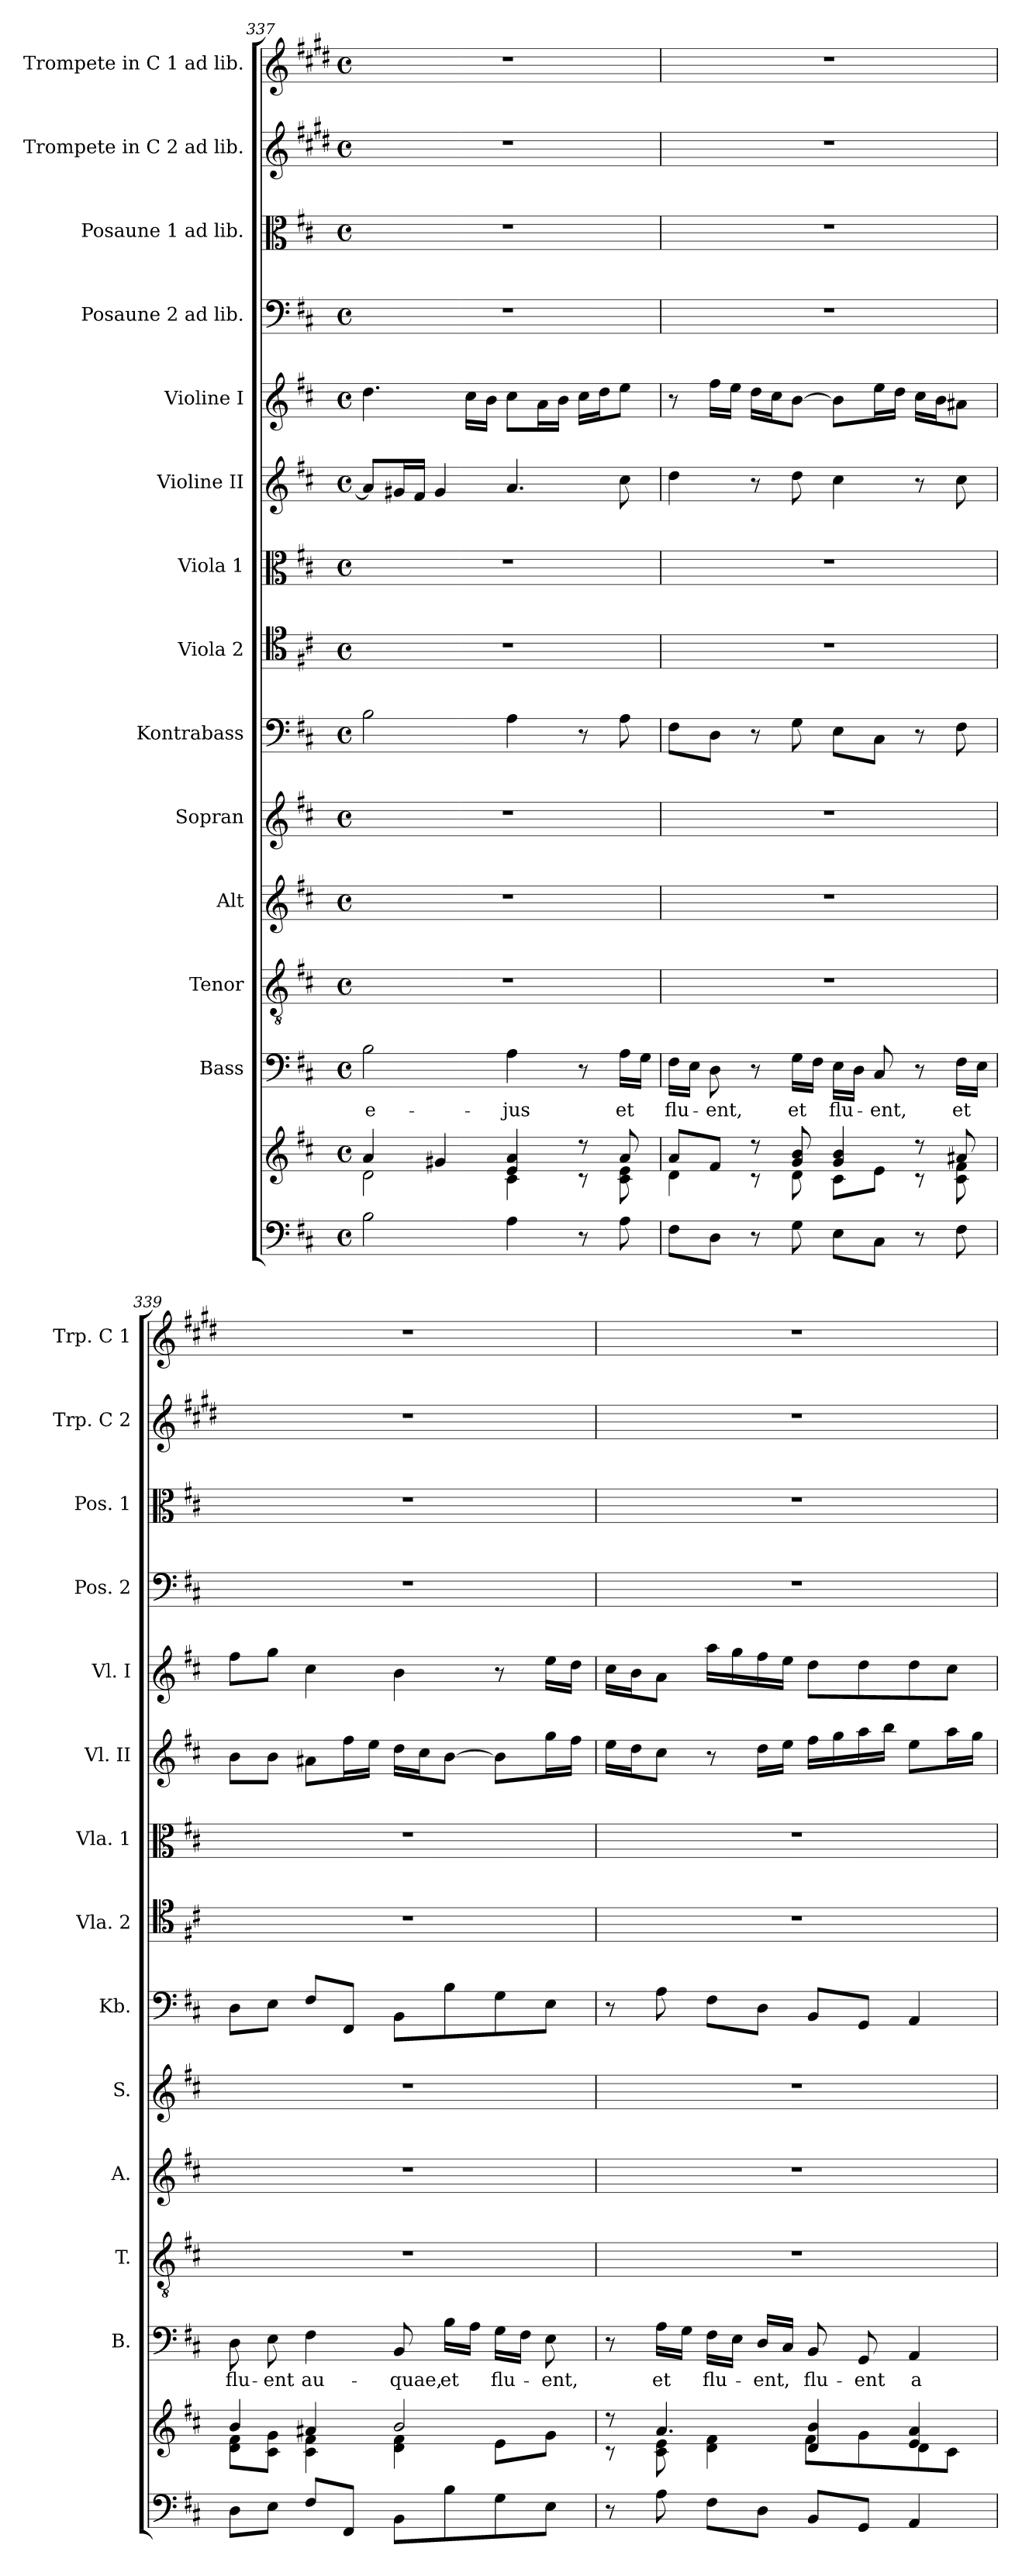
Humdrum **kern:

**kern	**kern	**kern	**text	**kern	**kern	**kern	**kern	**kern	**kern	**kern	**kern	**kern	**kern	**kern	**kern
*part14	*part14	*part13	*part13	*part12	*part11	*part10	*part9	*part8	*part7	*part6	*part5	*part4	*part3	*part2	*part1
*staff15	*staff14	*staff13	*staff13	*staff12	*staff11	*staff10	*staff9	*staff8	*staff7	*staff6	*staff5	*staff4	*staff3	*staff2	*staff1
*	*	*I"Bass	*	*I"Tenor	*I"Alt	*I"Sopran	*I"Kontrabass	*I"Viola 2	*I"Viola 1	*I"Violine II	*I"Violine I	*I"Posaune 2 ad lib.	*I"Posaune 1 ad lib.	*I"Trompete in C 2 ad lib.	*I"Trompete in C 1 ad lib.
*	*	*I'B.	*	*I'T.	*I'A.	*I'S.	*I'Kb.	*I'Vla. 2	*I'Vla. 1	*I'Vl. II	*I'Vl. I	*I'Pos. 2	*I'Pos. 1	*I'Trp. C 2	*I'Trp. C 1
*clefF4	*clefG2	*clefF4	*	*clefGv2	*clefG2	*clefG2	*clefF4	*clefC4	*clefC3	*clefG2	*clefG2	*clefF4	*clefC3	*clefG2	*clefG2
*	*	*	*	*	*	*	*ITrd7c12	*	*	*	*	*	*	*ITrd1c2	*ITrd1c2
*k[f#c#]	*k[f#c#]	*k[f#c#]	*	*k[f#c#]	*k[f#c#]	*k[f#c#]	*k[f#c#]	*k[f#c#]	*k[f#c#]	*k[f#c#]	*k[f#c#]	*k[f#c#]	*k[f#c#]	*k[f#c#]	*k[f#c#]
*D:	*D:	*D:	*	*D:	*D:	*D:	*D:	*D:	*D:	*D:	*D:	*D:	*D:	*D:	*D:
*M4/4	*M4/4	*M4/4	*	*M4/4	*M4/4	*M4/4	*M4/4	*M4/4	*M4/4	*M4/4	*M4/4	*M4/4	*M4/4	*M4/4	*M4/4
*met(c)	*met(c)	*met(c)	*	*met(c)	*met(c)	*met(c)	*met(c)	*met(c)	*met(c)	*met(c)	*met(c)	*met(c)	*met(c)	*met(c)	*met(c)
=337	=337	=337	=337	=337	=337	=337	=337	=337	=337	=337	=337	=337	=337	=337	=337
*	*^	*	*	*	*	*	*	*	*	*	*	*	*	*	*
!	!	!	!	!LO:LY:b	!	!	!	!	!	!	!	!	!	!	!	!
2B\	4a/	2d\	2B\	e-	1r	1r	1r	2BB\	1r	1r	8a/L]	4.dd\	1r	1r	1r	1r
.	.	.	.	.	.	.	.	.	.	.	16g#X/L	.	.	.	.	.
.	.	.	.	.	.	.	.	.	.	.	16f#/JJ	.	.	.	.	.
.	4g#X/	.	.	.	.	.	.	.	.	.	4g#/	.	.	.	.	.
.	.	.	.	.	.	.	.	.	.	.	.	16cc#\LL	.	.	.	.
.	.	.	.	.	.	.	.	.	.	.	.	16b\JJ	.	.	.	.
!	!	!	!	!LO:LY:b	!	!	!	!	!	!	!	!	!	!	!	!
4A\	4e/ 4a/	4c#\	4A\	-jus	.	.	.	4AA\	.	.	4.a/	8cc#\L	.	.	.	.
.	.	.	.	.	.	.	.	.	.	.	.	16a\L	.	.	.	.
.	.	.	.	.	.	.	.	.	.	.	.	16b\JJ	.	.	.	.
8r	8r	8r	8r	.	.	.	.	8r	.	.	.	16cc#\LL	.	.	.	.
.	.	.	.	.	.	.	.	.	.	.	.	16dd\J	.	.	.	.
!	!	!	!	!LO:LY:b	!	!	!	!	!	!	!	!	!	!	!	!
8A\	8a/	8c#\ 8e\	16A\LL	et	.	.	.	8AA\	.	.	8cc#\	8ee\J	.	.	.	.
.	.	.	16G\JJ	.	.	.	.	.	.	.	.	.	.	.	.	.
=338	=338	=338	=338	=338	=338	=338	=338	=338	=338	=338	=338	=338	=338	=338	=338	=338
!	!	!	!	!LO:LY:b	!	!	!	!	!	!	!	!	!	!	!	!
8F#\L	8a/L	4d\	16F#\LL	flu-	1r	1r	1r	8FF#\L	1r	1r	4dd\	8r	1r	1r	1r	1r
.	.	.	16E\JJ	.	.	.	.	.	.	.	.	.	.	.	.	.
!	!	!	!	!LO:LY:b	!	!	!	!	!	!	!	!	!	!	!	!
8D\J	8f#/J	.	8D\	-ent,	.	.	.	8DD\J	.	.	.	16ff#\LL	.	.	.	.
.	.	.	.	.	.	.	.	.	.	.	.	16ee\JJ	.	.	.	.
8r	8r	8r	8r	.	.	.	.	8r	.	.	8r	16dd\LL	.	.	.	.
.	.	.	.	.	.	.	.	.	.	.	.	16cc#\J	.	.	.	.
!	!	!	!	!LO:LY:b	!	!	!	!	!	!	!	!	!	!	!	!
8G\	8g/ 8b/	8d\	16G\LL	et	.	.	.	8GG\	.	.	8dd\	[8b\J	.	.	.	.
.	.	.	16F#\JJ	.	.	.	.	.	.	.	.	.	.	.	.	.
!	!	!	!	!LO:LY:b	!	!	!	!	!	!	!	!	!	!	!	!
8E\L	4g/ 4b/	8c#\L	16E\LL	flu-	.	.	.	8EE\L	.	.	4cc#\	8b\L]	.	.	.	.
.	.	.	16D\JJ	.	.	.	.	.	.	.	.	.	.	.	.	.
!	!	!	!	!LO:LY:b	!	!	!	!	!	!	!	!	!	!	!	!
8C#\J	.	8e\J	8C#/	-ent,	.	.	.	8CC#\J	.	.	.	16ee\L	.	.	.	.
.	.	.	.	.	.	.	.	.	.	.	.	16dd\JJ	.	.	.	.
8r	8r	8r	8r	.	.	.	.	8r	.	.	8r	16cc#\LL	.	.	.	.
.	.	.	.	.	.	.	.	.	.	.	.	16b\J	.	.	.	.
!	!	!	!	!LO:LY:b	!	!	!	!	!	!	!	!	!	!	!	!
8F#\	8a#X/	8c#\ 8f#\	16F#\LL	et	.	.	.	8FF#\	.	.	8cc#\	8a#X\J	.	.	.	.
.	.	.	16E\JJ	.	.	.	.	.	.	.	.	.	.	.	.	.
=339	=339	=339	=339	=339	=339	=339	=339	=339	=339	=339	=339	=339	=339	=339	=339	=339
!	!	!	!	!LO:LY:b	!	!	!	!	!	!	!	!	!	!	!	!
8D\L	4b/	8d\ 8f#\L	8D\	flu-	1r	1r	1r	8DD\L	1r	1r	8b\L	8ff#\L	1r	1r	1r	1r
!	!	!	!	!LO:LY:b	!	!	!	!	!	!	!	!	!	!	!	!
8E\J	.	8c#\ 8g\J	8E\	-ent	.	.	.	8EE\J	.	.	8b\J	8gg\J	.	.	.	.
!	!	!	!	!LO:LY:b	!	!	!	!	!	!	!	!	!	!	!	!
8F#/L	4a#X/	4c#\ 4f#\	4F#\	au-	.	.	.	8FF#/L	.	.	8a#X\L	4cc#\	.	.	.	.
8FF#/J	.	.	.	.	.	.	.	8FFF#/J	.	.	16ff#\L	.	.	.	.	.
.	.	.	.	.	.	.	.	.	.	.	16ee\JJ	.	.	.	.	.
!	!	!	!	!LO:LY:b	!	!	!	!	!	!	!	!	!	!	!	!
8BB\L	2b/	4d\ 4f#\	8BB/	-quae,	.	.	.	8BBB\L	.	.	16dd\LL	4b\	.	.	.	.
.	.	.	.	.	.	.	.	.	.	.	16cc#\J	.	.	.	.	.
!	!	!	!	!LO:LY:b	!	!	!	!	!	!	!	!	!	!	!	!
8B\	.	.	16B\LL	et	.	.	.	8BB\	.	.	[8b\J	.	.	.	.	.
.	.	.	16A\JJ	.	.	.	.	.	.	.	.	.	.	.	.	.
!	!	!	!	!LO:LY:b	!	!	!	!	!	!	!	!	!	!	!	!
8G\	.	8e\L	16G\LL	flu-	.	.	.	8GG\	.	.	8b\L]	8r	.	.	.	.
.	.	.	16F#\JJ	.	.	.	.	.	.	.	.	.	.	.	.	.
!	!	!	!	!LO:LY:b	!	!	!	!	!	!	!	!	!	!	!	!
8E\J	.	8g\J	8E\	-ent,	.	.	.	8EE\J	.	.	16gg\L	16ee\LL	.	.	.	.
.	.	.	.	.	.	.	.	.	.	.	16ff#\JJ	16dd\JJ	.	.	.	.
!!LO:PB:g=z
=340	=340	=340	=340	=340	=340	=340	=340	=340	=340	=340	=340	=340	=340	=340	=340	=340
8r	8r	8r	8r	.	1r	1r	1r	8r	1r	1r	16ee\LL	16cc#\LL	1r	1r	1r	1r
.	.	.	.	.	.	.	.	.	.	.	16dd\J	16b\J	.	.	.	.
!	!	!	!	!LO:LY:b	!	!	!	!	!	!	!	!	!	!	!	!
8A\	4.a/	8c#\ 8e\	16A\LL	et	.	.	.	8AA\	.	.	8cc#\J	8a\J	.	.	.	.
.	.	.	16G\JJ	.	.	.	.	.	.	.	.	.	.	.	.	.
!	!	!	!	!LO:LY:b	!	!	!	!	!	!	!	!	!	!	!	!
8F#\L	.	4d\ 4f#\	16F#\LL	flu-	.	.	.	8FF#\L	.	.	8r	16aa\LL	.	.	.	.
.	.	.	16E\JJ	.	.	.	.	.	.	.	.	16gg\	.	.	.	.
!	!	!	!	!LO:LY:b	!	!	!	!	!	!	!	!	!	!	!	!
8D\J	.	.	16D/LL	-ent,	.	.	.	8DD\J	.	.	16dd\LL	16ff#\	.	.	.	.
.	.	.	16C#/JJ	.	.	.	.	.	.	.	16ee\JJ	16ee\JJ	.	.	.	.
!	!	!	!	!LO:LY:b	!	!	!	!	!	!	!	!	!	!	!	!
8BB/L	4d/ 4b/	8f#\L	8BB/	flu-	.	.	.	8BBB/L	.	.	16ff#\LL	8dd\L	.	.	.	.
.	.	.	.	.	.	.	.	.	.	.	16gg\	.	.	.	.	.
!	!	!	!	!LO:LY:b	!	!	!	!	!	!	!	!	!	!	!	!
8GG/J	.	8g\	8GG/	-ent	.	.	.	8GGG/J	.	.	16aa\	8dd\	.	.	.	.
.	.	.	.	.	.	.	.	.	.	.	16bb\JJ	.	.	.	.	.
!	!	!	!	!LO:LY:b	!	!	!	!	!	!	!	!	!	!	!	!
4AA/	4e/ 4a/	8d\	4AA/	a-	.	.	.	4AAA/	.	.	8ee\L	8dd\	.	.	.	.
.	.	8c#\J	.	.	.	.	.	.	.	.	16aa\L	8cc#\J	.	.	.	.
.	.	.	.	.	.	.	.	.	.	.	16gg\JJ	.	.	.	.	.
*	*v	*v	*	*	*	*	*	*	*	*	*	*	*	*	*	*
=	=	=	=	=	=	=	=	=	=	=	=	=	=	=	=
*-	*-	*-	*-	*-	*-	*-	*-	*-	*-	*-	*-	*-	*-	*-	*-
